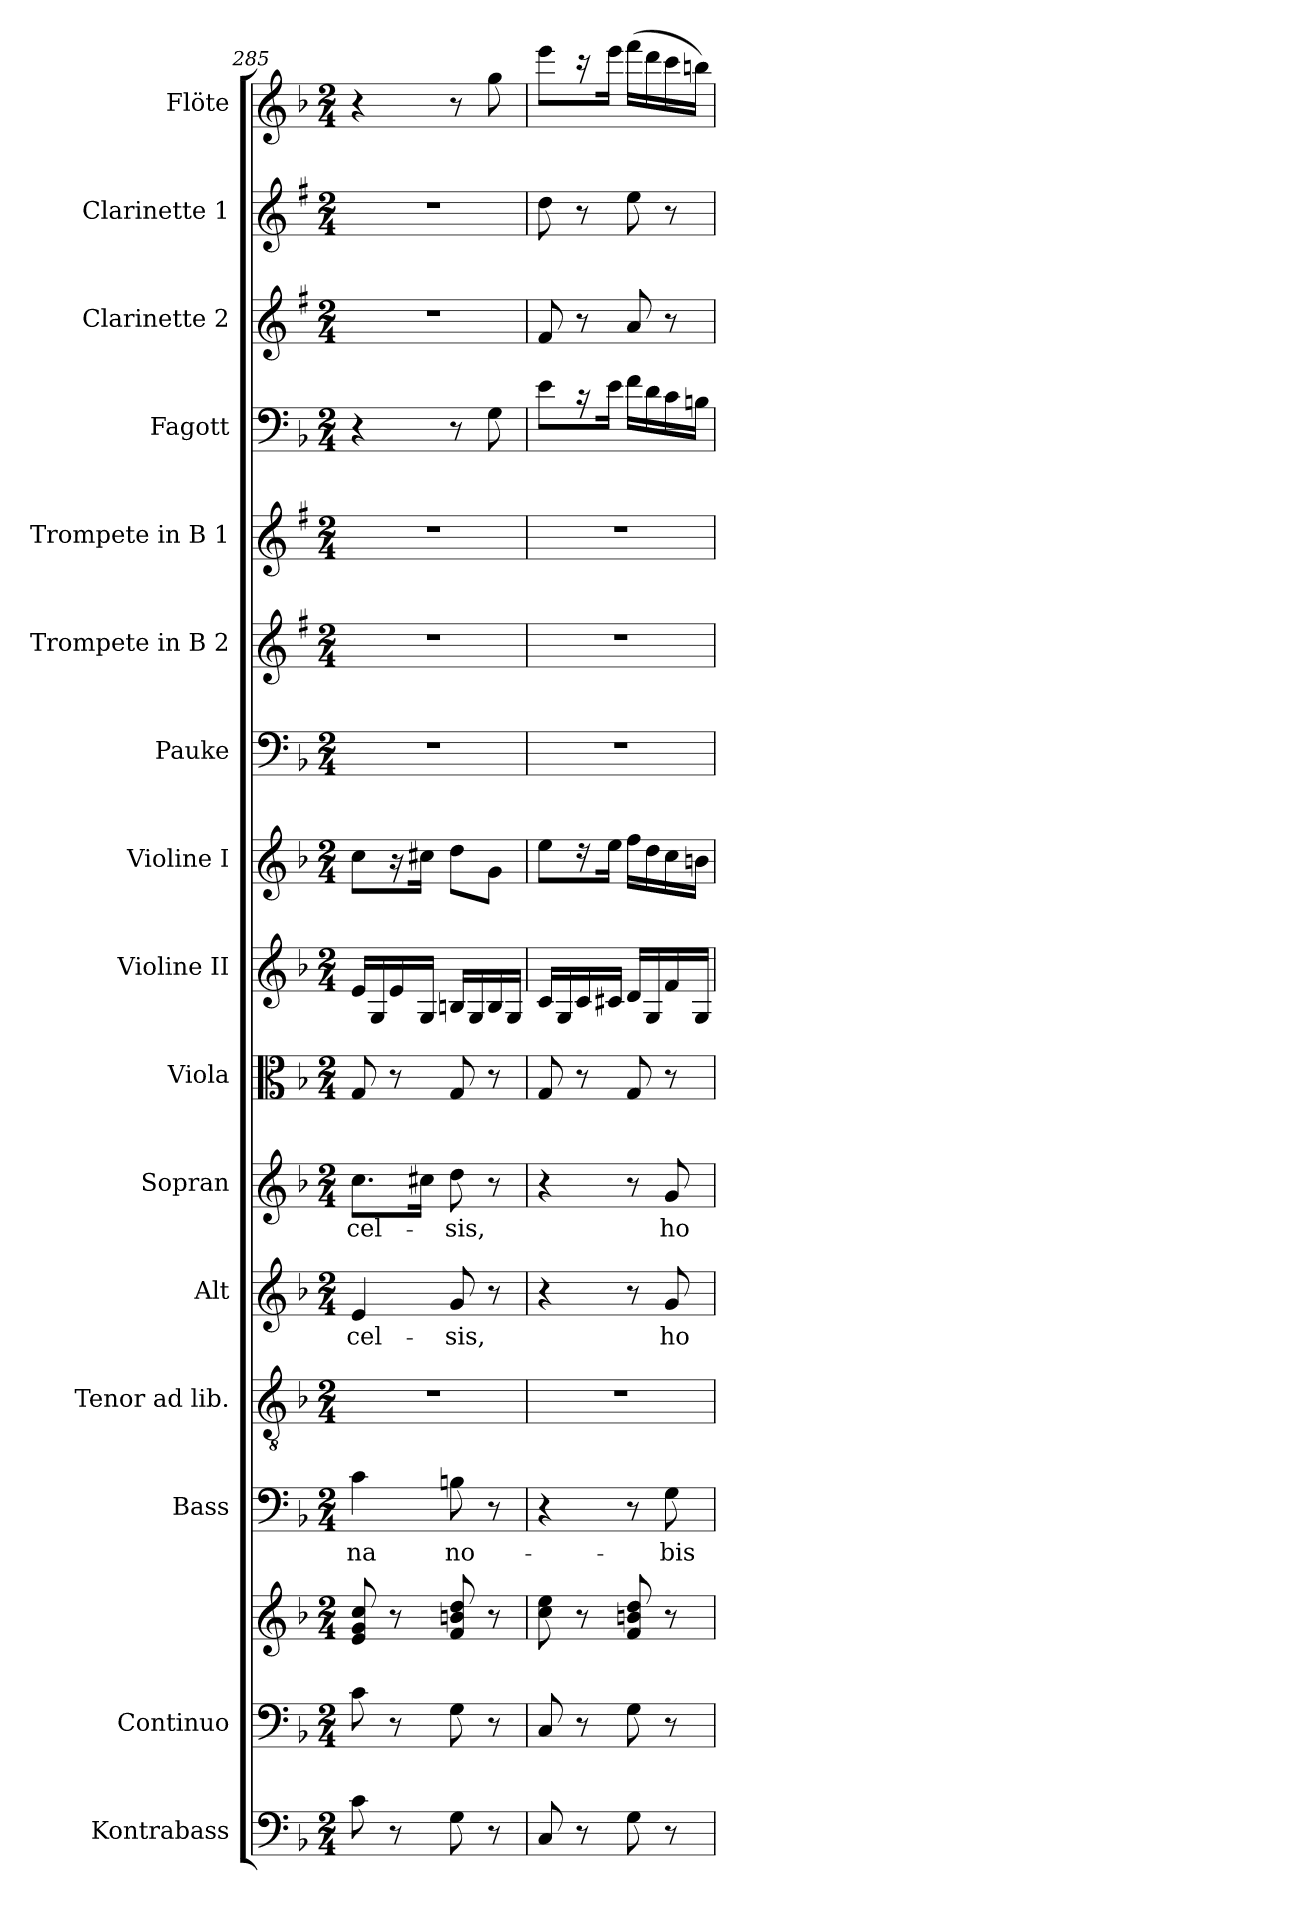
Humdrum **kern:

**kern	**kern	**kern	**kern	**text	**kern	**kern	**text	**kern	**text	**kern	**kern	**kern	**kern	**kern	**kern	**kern	**kern	**kern	**kern
*part16	*part15	*part15	*part14	*part14	*part13	*part12	*part12	*part11	*part11	*part10	*part9	*part8	*part7	*part6	*part5	*part4	*part3	*part2	*part1
*staff17	*staff16	*staff15	*staff14	*staff14	*staff13	*staff12	*staff12	*staff11	*staff11	*staff10	*staff9	*staff8	*staff7	*staff6	*staff5	*staff4	*staff3	*staff2	*staff1
*I"Kontrabass	*I"Continuo	*	*I"Bass	*	*I"Tenor ad lib.	*I"Alt	*	*I"Sopran	*	*I"Viola	*I"Violine II	*I"Violine I	*I"Pauke	*I"Trompete in B 2	*I"Trompete in B 1	*I"Fagott	*I"Clarinette 2	*I"Clarinette 1	*I"Flöte
*I'Kb.	*I'cont.	*	*I'B	*	*I'T	*I'A	*	*I'S	*	*I'Vla.	*I'Vl. II	*I'Vl. I	*I'Pk.	*	*	*I'Fg.	*I'Cl. 2	*I'Cl. 1	*I'Fl.
*clefF4	*clefF4	*clefG2	*clefF4	*	*clefGv2	*clefG2	*	*clefG2	*	*clefC3	*clefG2	*clefG2	*clefF4	*clefG2	*clefG2	*clefF4	*clefG2	*clefG2	*clefG2
*ITrd7c12	*	*	*	*	*	*	*	*	*	*	*	*	*	*ITrd1c2	*ITrd1c2	*	*ITrd1c2	*ITrd1c2	*
*k[b-]	*k[b-]	*k[b-]	*k[b-]	*	*k[b-]	*k[b-]	*	*k[b-]	*	*k[b-]	*k[b-]	*k[b-]	*k[b-]	*k[b-]	*k[b-]	*k[b-]	*k[b-]	*k[b-]	*k[b-]
*F:	*F:	*F:	*F:	*	*F:	*F:	*	*F:	*	*F:	*F:	*F:	*F:	*F:	*F:	*F:	*F:	*F:	*F:
*M2/4	*M2/4	*M2/4	*M2/4	*	*M2/4	*M2/4	*	*M2/4	*	*M2/4	*M2/4	*M2/4	*M2/4	*M2/4	*M2/4	*M2/4	*M2/4	*M2/4	*M2/4
=285	=285	=285	=285	=285	=285	=285	=285	=285	=285	=285	=285	=285	=285	=285	=285	=285	=285	=285	=285
!	!	!	!	!LO:LY:b	!	!	!LO:LY:b	!	!LO:LY:b	!	!	!	!	!	!	!	!	!	!
8C\	8c\	8e/ 8g/ 8cc/	4c\	-na	2r	4e/	-cel-	8.cc\L	-cel-	8G/	16e/LL	8cc\L	2r	2r	2r	4r	2r	2r	4r
.	.	.	.	.	.	.	.	.	.	.	16G/	.	.	.	.	.	.	.	.
8r	8r	8r	.	.	.	.	.	.	.	8r	16e/	16r	.	.	.	.	.	.	.
.	.	.	.	.	.	.	.	16cc#X\Jk	.	.	16G/JJ	16cc#X\Jk	.	.	.	.	.	.	.
!	!	!	!	!LO:LY:b	!	!	!LO:LY:b	!	!LO:LY:b	!	!	!	!	!	!	!	!	!	!
8GG\	8G\	8f/ 8bn/ 8dd/	8Bn\	no-	.	8g/	-sis,	8dd\	-sis,	8G/	16Bn/LL	8dd\L	.	.	.	8r	.	.	8r
.	.	.	.	.	.	.	.	.	.	.	16G/	.	.	.	.	.	.	.	.
8r	8r	8r	8r	.	.	8r	.	8r	.	8r	16B/	8g\J	.	.	.	8G\	.	.	8gg\
.	.	.	.	.	.	.	.	.	.	.	16G/JJ	.	.	.	.	.	.	.	.
!!LO:PB:g=z
=286	=286	=286	=286	=286	=286	=286	=286	=286	=286	=286	=286	=286	=286	=286	=286	=286	=286	=286	=286
8CC/	8C/	8cc\ 8ee\	4r	.	2r	4r	.	4r	.	8G/	16c/LL	8ee\L	2r	2r	2r	8e\L	8e/	8cc\	8eee\L
.	.	.	.	.	.	.	.	.	.	.	16G/	.	.	.	.	.	.	.	.
8r	8r	8r	.	.	.	.	.	.	.	8r	16c/	16r	.	.	.	16r	8r	8r	16r
.	.	.	.	.	.	.	.	.	.	.	16c#X/JJ	16ee\Jk	.	.	.	16e\Jk	.	.	16eee\Jk
8GG\	8G\	8f/ 8bn/ 8dd/	8r	.	.	8r	.	8r	.	8G/	16d/LL	16ff\LL	.	.	.	16f\LL	8g/	8dd\	(>16fff\LL
.	.	.	.	.	.	.	.	.	.	.	16G/	16dd\	.	.	.	16d\	.	.	16ddd\
!	!	!	!	!LO:LY:b	!	!	!LO:LY:b	!	!LO:LY:b	!	!	!	!	!	!	!	!	!	!
8r	8r	8r	8G\	-bis	.	8g/	ho-	8g/	ho-	8r	16f/	16cc\	.	.	.	16c\	8r	8r	16ccc\
.	.	.	.	.	.	.	.	.	.	.	16G/JJ	16bn\JJ	.	.	.	16Bn\JJ	.	.	16bbn\JJ)
=	=	=	=	=	=	=	=	=	=	=	=	=	=	=	=	=	=	=	=
*-	*-	*-	*-	*-	*-	*-	*-	*-	*-	*-	*-	*-	*-	*-	*-	*-	*-	*-	*-
